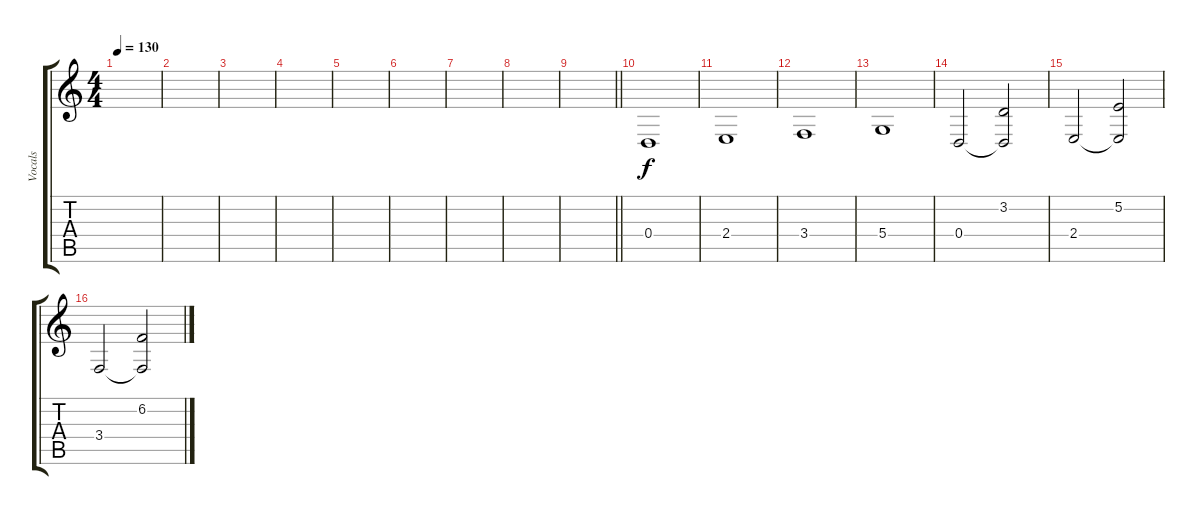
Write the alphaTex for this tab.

\track ("Vocals" "Vocals") {instrument choiraahs}
\staff {score tabs}
\tuning (E4 B3 G3 D3 A2 D2) {hide}
\ts (4 4)
\tempo 130
\clef g2
\ks c
|
|
|
|
|
|
|
|
\barLineRight lightlight
|
0.4.1 |
2.4.1 |
3.4.1 |
5.4.1 |
0.4.2 (3.2 0.4{t}).2 |
2.4.2 (5.2 2.4{t}).2 |
3.4.2 (6.2 3.4{t}).2
